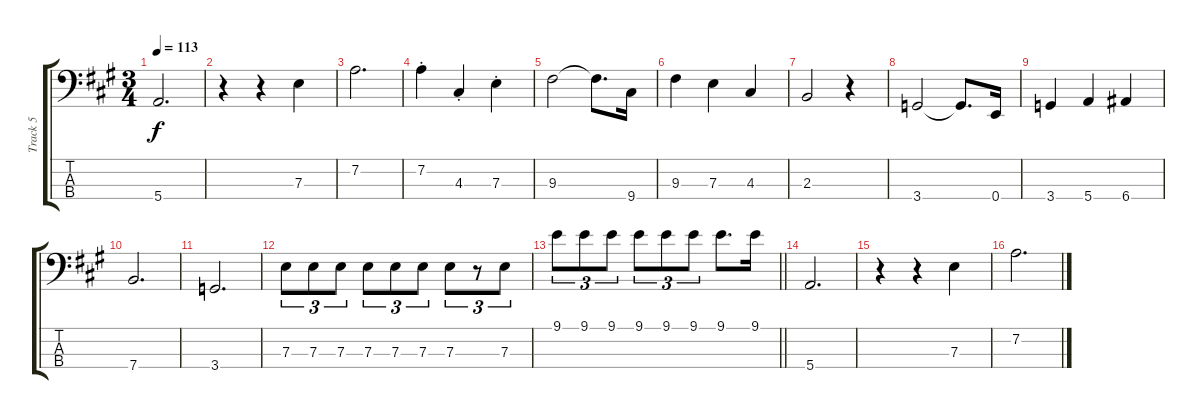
\track ("Track 5" "Track 5") {instrument electricbassfinger}
\staff {score tabs}
\tuning (G2 D2 A1 E1) {hide}
\ts (3 4)
\tempo 113
\clef f4
\ks a
5.4.2{d dy f} |
r.4 r.4 7.3.4 |
7.2.2{d} |
7.2{st}.4 4.3{st}.4 7.3{st}.4 |
9.3.2 9.3{t}.8{d} 9.4.16 |
9.3.4 7.3.4 4.3.4 |
2.3.2 r.4 |
3.4.2 3.4{t}.8{d} 0.4.16 |
3.4.4 5.4.4 6.4.4 |
7.4.2{d} |
3.4.2{d} |
7.3.8{tu (3 2)} 7.3.8{tu (3 2)} 7.3.8{tu (3 2)} 7.3.8{tu (3 2)} 7.3.8{tu (3 2)} 7.3.8{tu (3 2)} 7.3.8{tu (3 2)} r.8{tu (3 2)} 7.3.8{tu (3 2)} |
\barLineRight lightlight
9.1.8{tu (3 2)} 9.1.8{tu (3 2)} 9.1.8{tu (3 2)} 9.1.8{tu (3 2)} 9.1.8{tu (3 2)} 9.1.8{tu (3 2)} 9.1.8{d} 9.1.16 |
5.4.2{d} |
r.4 r.4 7.3.4 |
7.2.2{d}
